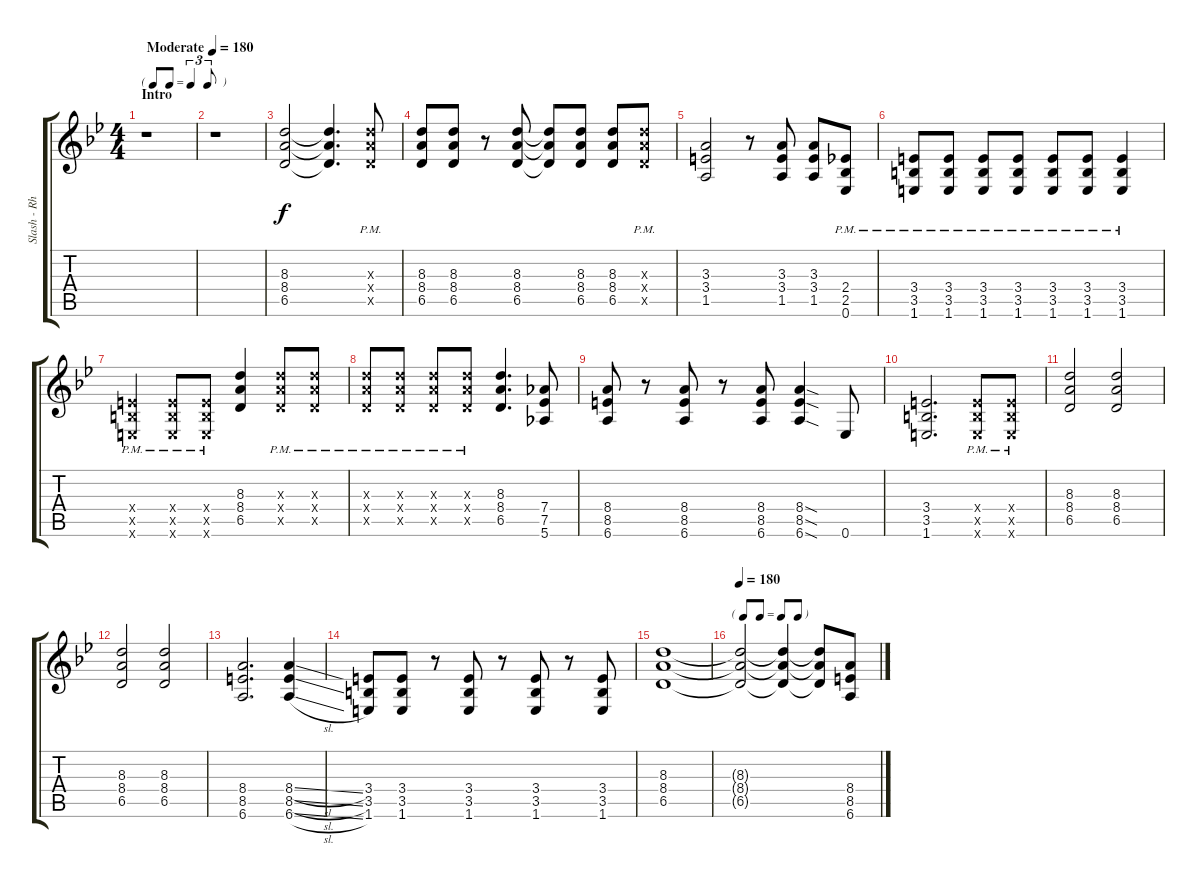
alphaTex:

\track ("Slash - Rhytm Guitar" "Slash - Rh") {instrument distortionguitar}
\staff {score tabs}
\tuning (Eb4 Bb3 Gb3 Db3 Ab2 Eb2) {hide}
\ts (4 4)
\tf triplet8th
\section ("" "Intro")
\tempo (180 "Moderate")
\tempo 120
\tempo (180 "Moderate")
\clef g2
\ks bb
r.1{dy f instrument distortionguitar} |
r.1 |
(8.3 8.4 6.5).2 (8.3{t} 8.4{t} 6.5{t}).4{d} (8.3{pm x} 8.4{pm x} 6.5{pm x}).8 |
(8.3 8.4 6.5).8 (8.3 8.4 6.5).8 r.8 (8.3 8.4 6.5).8 (8.3{t} 8.4{t} 6.5{t}).8 (8.3 8.4 6.5).8 (8.3 8.4 6.5).8 (8.3{pm x} 8.4{pm x} 6.5{pm x}).8 |
(3.3 3.4 1.5).2 r.8 (3.3 3.4 1.5).8 (3.3 3.4 1.5).8 (2.4{pm} 2.5{pm} 0.6{pm}).8 |
(3.4{pm} 3.5{pm} 1.6{pm}).8 (3.4{pm} 3.5{pm} 1.6{pm}).8 (3.4{pm} 3.5{pm} 1.6{pm}).8 (3.4{pm} 3.5{pm} 1.6{pm}).8 (3.4{pm} 3.5{pm} 1.6{pm}).8 (3.4{pm} 3.5{pm} 1.6{pm}).8 (3.4{pm} 3.5{pm} 1.6{pm}).4 |
(3.4{pm x} 3.5{pm x} 1.6{pm x}).4 (3.4{pm x} 3.5{pm x} 1.6{pm x}).8 (3.4{pm x} 3.5{pm x} 1.6{pm x}).8 (8.3 8.4 6.5).4 (8.3{pm x} 8.4{pm x} 6.5{pm x}).8 (8.3{pm x} 8.4{pm x} 6.5{pm x}).8 |
(8.3{pm x} 8.4{pm x} 6.5{pm x}).8 (8.3{pm x} 8.4{pm x} 6.5{pm x}).8 (8.3{pm x} 8.4{pm x} 6.5{pm x}).8 (8.3{pm x} 8.4{pm x} 6.5{pm x}).8 (8.3 8.4 6.5).4{d} (7.4 7.5 5.6).8 |
(8.4 8.5 6.6).8 r.8 (8.4 8.5 6.6).8 r.8 (8.4 8.5 6.6).8 (8.4{sod} 8.5{sod} 6.6{sod}).4 0.6.8 |
(3.4 3.5 1.6).2{d} (3.4{pm x} 3.5{pm x} 1.6{pm x}).8 (3.4{pm x} 3.5{pm x} 1.6{pm x}).8 |
(8.3 8.4 6.5).2 (8.3 8.4 6.5).2 |
(8.3 8.4 6.5).2 (8.3 8.4 6.5).2 |
(8.4 8.5 6.6).2{d} (8.4{sl} 8.5{sl} 6.6{sl}).4 |
(3.4 3.5 1.6).8 (3.4 3.5 1.6).8 r.8 (3.4 3.5 1.6).8 r.8 (3.4 3.5 1.6).8 r.8 (3.4 3.5 1.6).8 |
(8.3 8.4 6.5).1 |
\tf none
\tempo 180
(8.3{t} 8.4{t} 6.5{t}).2 (8.3{t} 8.4{t} 6.5{t}).4 (8.3{t} 8.4{t} 6.5{t}).8 (8.4 8.5 6.6).8
